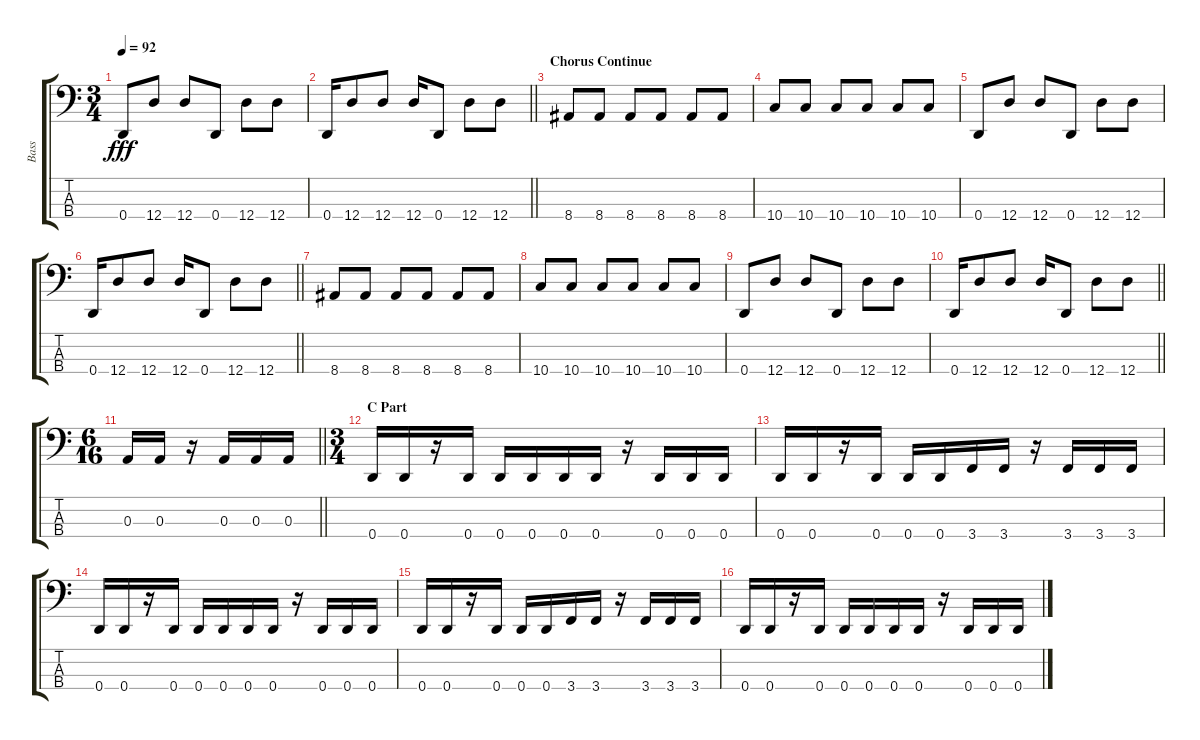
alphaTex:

\track ("Bass" "Bass") {instrument electricbassfinger}
\staff {score tabs}
\tuning (G2 D2 A1 D1) {hide}
\ts (3 4)
\tempo 92
\clef f4
\ks c
0.4.8{dy fff} 12.4.8 12.4.8 0.4.8 12.4.8 12.4.8 |
\barLineRight lightlight
0.4.16 12.4.8 12.4.8 12.4.16 0.4.8 12.4.8 12.4.8 |
\section ("" "Chorus Continue")
8.4.8 8.4.8 8.4.8 8.4.8 8.4.8 8.4.8 |
10.4.8 10.4.8 10.4.8 10.4.8 10.4.8 10.4.8 |
0.4.8 12.4.8 12.4.8 0.4.8 12.4.8 12.4.8 |
\barLineRight lightlight
0.4.16 12.4.8 12.4.8 12.4.16 0.4.8 12.4.8 12.4.8 |
8.4.8 8.4.8 8.4.8 8.4.8 8.4.8 8.4.8 |
10.4.8 10.4.8 10.4.8 10.4.8 10.4.8 10.4.8 |
0.4.8 12.4.8 12.4.8 0.4.8 12.4.8 12.4.8 |
\barLineRight lightlight
0.4.16 12.4.8 12.4.8 12.4.16 0.4.8 12.4.8 12.4.8 |
\ts (6 16)
\barLineRight lightlight
0.3.16 0.3.16 r.16 0.3.16 0.3.16 0.3.16 |
\ts (3 4)
\section ("" "C Part ")
0.4.16 0.4.16 r.16 0.4.16 0.4.16 0.4.16 0.4.16 0.4.16 r.16 0.4.16 0.4.16 0.4.16 |
0.4.16 0.4.16 r.16 0.4.16 0.4.16 0.4.16 3.4.16 3.4.16 r.16 3.4.16 3.4.16 3.4.16 |
0.4.16 0.4.16 r.16 0.4.16 0.4.16 0.4.16 0.4.16 0.4.16 r.16 0.4.16 0.4.16 0.4.16 |
0.4.16 0.4.16 r.16 0.4.16 0.4.16 0.4.16 3.4.16 3.4.16 r.16 3.4.16 3.4.16 3.4.16 |
0.4.16 0.4.16 r.16 0.4.16 0.4.16 0.4.16 0.4.16 0.4.16 r.16 0.4.16 0.4.16 0.4.16
